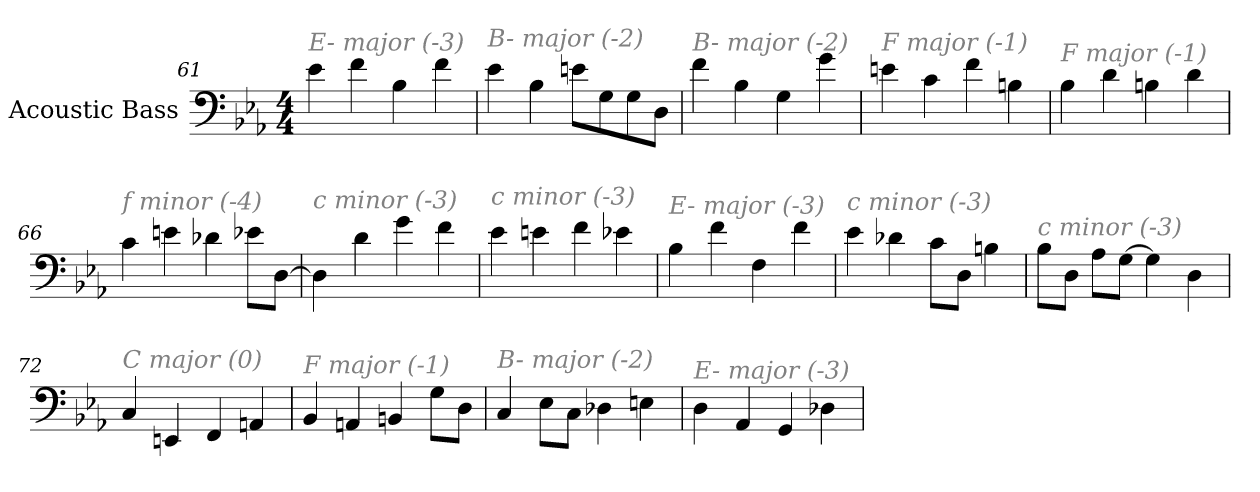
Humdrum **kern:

**kern
*part1
*staff1
*I"Acoustic Bass
*clefF4
*ITrd7c12
*k[b-e-a-]
*E-:
*M4/4
=61
!LO:TX:i:color=#808080:t=E- major (-3)
4E-
4F
4BB-
4F
=62
!LO:TX:i:color=#808080:t=B- major (-2)
4E-
4BB-
8EnL
8GG
8GG
8DDJ
=63
!LO:TX:i:color=#808080:t=B- major (-2)
4F
4BB-
4GG
4G
=64
!LO:TX:i:color=#808080:t=F major (-1)
4En
4C
4F
4BBn
=65
!LO:TX:i:color=#808080:t=F major (-1)
4BB-
4D
4BBn
4D
=66
!LO:TX:i:color=#808080:t=f minor (-4)
4C
4En
4D-X
8E-XL
[8DDJ
=67
!LO:TX:i:color=#808080:t=c minor (-3)
4DD]
4D
4G
4F
=68
!LO:TX:i:color=#808080:t=c minor (-3)
4E-
4En
4F
4E-X
=69
!LO:TX:i:color=#808080:t=E- major (-3)
4BB-
4F
4FF
4F
=70
!LO:TX:i:color=#808080:t=c minor (-3)
4E-
4D-X
8CL
8DDJ
4BBn
=71
!LO:TX:i:color=#808080:t=c minor (-3)
8BB-L
8DDJ
8AA-L
[8GGJ
4GG]
4DD
=72
!LO:TX:i:color=#808080:t=C major (0)
4CC
4EEEn
4FFF
4AAAn
=73
!LO:TX:i:color=#808080:t=F major (-1)
4BBB-
4AAAn
4BBBn
8GGL
8DDJ
=74
!LO:TX:i:color=#808080:t=B- major (-2)
4CC
8EE-L
8CCJ
4DD-X
4EEn
=75
!LO:TX:i:color=#808080:t=E- major (-3)
4DD
4AAA-
4GGG
4DD-X
=
*-
